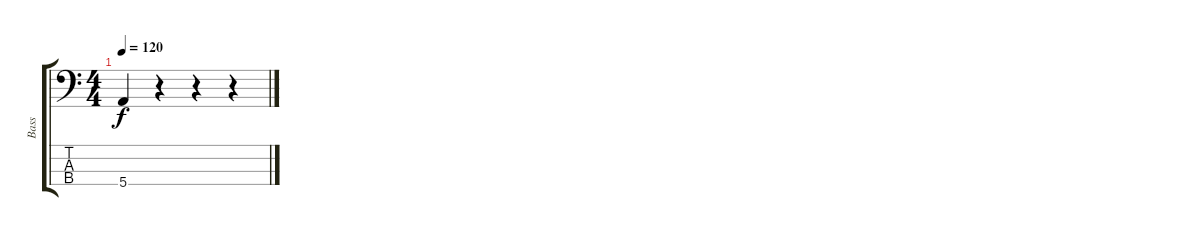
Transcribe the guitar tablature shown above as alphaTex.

\track ("Bass" "Bass") {instrument electricbassfinger}
\staff {score tabs}
\tuning (G2 D2 A1 E1) {hide}
\ts (4 4)
\tempo 120
\clef f4
\ks c
5.4.4{dy f} r.4 r.4 r.4
